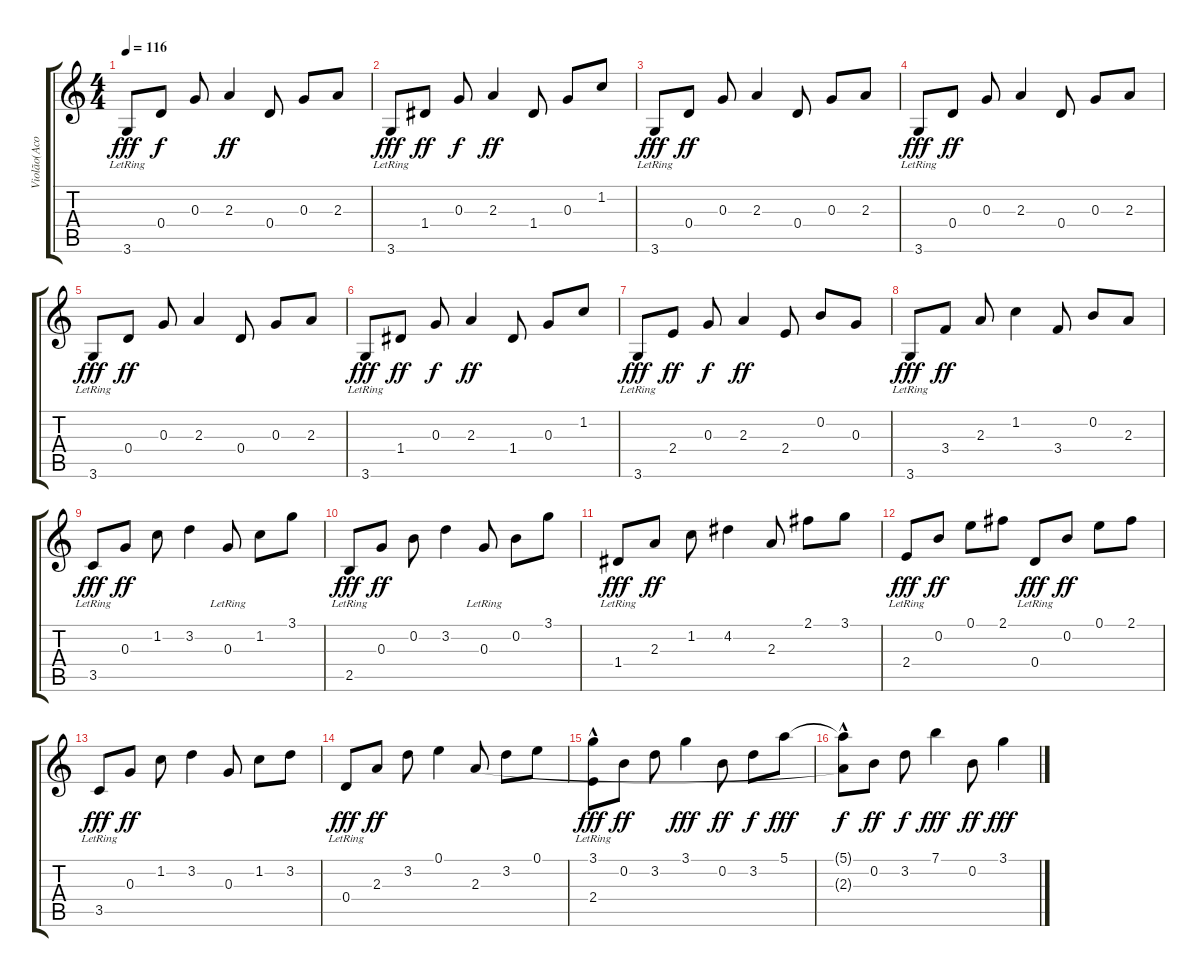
\track ("Violão(Acoustic Guitar)" "Violão(Aco") {instrument acousticguitarnylon}
\staff {score tabs}
\tuning (E4 B3 G3 D3 A2 E2) {hide}
\ts (4 4)
\tempo 116
\clef g2
\ks c
3.6{lr}.8{dy fff} 0.4.8{dy f} 0.3.8 2.3.4{dy ff} 0.4.8 0.3.8 2.3.8 |
3.6{lr}.8{dy fff} 1.4.8{dy ff} 0.3.8{dy f} 2.3.4{dy ff} 1.4.8 0.3.8 1.2.8 |
3.6{lr}.8{dy fff} 0.4.8{dy ff} 0.3.8 2.3.4 0.4.8 0.3.8 2.3.8 |
3.6{lr}.8{dy fff} 0.4.8{dy ff} 0.3.8 2.3.4 0.4.8 0.3.8 2.3.8 |
3.6{lr}.8{dy fff} 0.4.8{dy ff} 0.3.8 2.3.4 0.4.8 0.3.8 2.3.8 |
3.6{lr}.8{dy fff} 1.4.8{dy ff} 0.3.8{dy f} 2.3.4{dy ff} 1.4.8 0.3.8 1.2.8 |
3.6{lr}.8{dy fff} 2.4.8{dy ff} 0.3.8{dy f} 2.3.4{dy ff} 2.4.8 0.2.8 0.3.8 |
3.6{lr}.8{dy fff} 3.4.8{dy ff} 2.3.8 1.2.4 3.4.8 0.2.8 2.3.8 |
3.5{lr}.8{dy fff} 0.3.8{dy ff} 1.2.8 3.2.4 0.3{lr}.8 1.2.8 3.1.8 |
2.5{lr}.8{dy fff} 0.3.8{dy ff} 0.2.8 3.2.4 0.3{lr}.8 0.2.8 3.1.8 |
1.4{lr}.8{dy fff} 2.3.8{dy ff} 1.2.8 4.2.4 2.3.8 2.1.8 3.1.8 |
2.4{lr}.8{dy fff} 0.2.8{dy ff} 0.1.8 2.1.8 0.4{lr}.8{dy fff} 0.2.8{dy ff} 0.1.8 2.1.8 |
3.5{lr}.8{dy fff} 0.3.8{dy ff} 1.2.8 3.2.4 0.3.8 1.2.8 3.2.8 |
0.4{lr}.8{dy fff} 2.3.8{dy ff} 3.2.8 0.1.4 2.3.8 3.2.8 0.1.8 |
(3.1{hac lr} 2.4{lr}).8{dy fff} 0.2.8{dy ff} 3.2.8 3.1.4{dy fff} 0.2.8{dy ff} 3.2.8{dy f} 5.1.8{dy fff} |
(5.1{t} 2.3{hac t}).8{dy f} 0.2.8{dy ff} 3.2.8{dy f} 7.1.4{dy fff} 0.2.8{dy ff} 3.1.4{dy fff}
